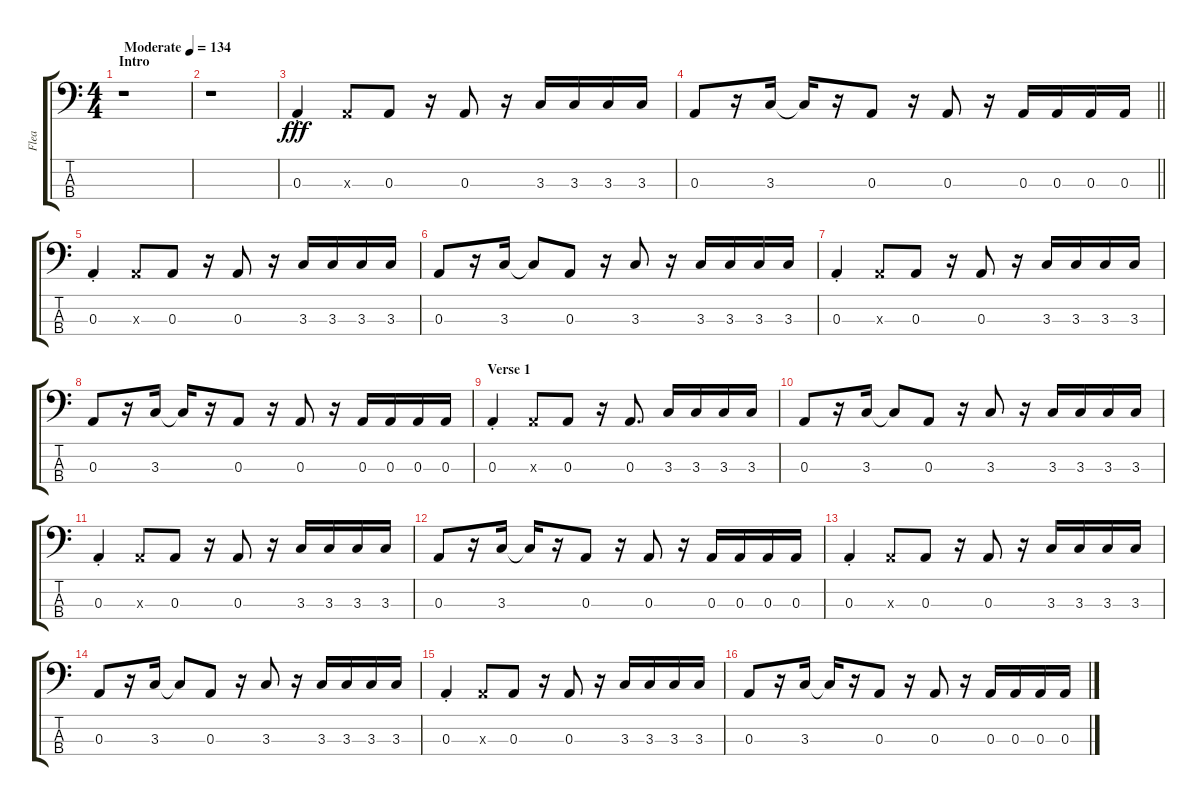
\track ("Flea" "Flea") {instrument electricbassfinger}
\staff {score tabs}
\tuning (G2 D2 A1 E1) {hide}
\ts (4 4)
\section ("" "Intro")
\tempo (134 "Moderate")
\clef f4
\ks c
r.1{dy fff instrument electricbassfinger} |
r.1 |
0.3{st}.4 0.3{x}.8 0.3.8 r.16 0.3.8 r.16 3.3.16 3.3.16 3.3.16 3.3.16 |
\barLineRight lightlight
0.3.8 r.16 3.3.16 3.3{t}.16 r.16 0.3.8 r.16 0.3.8 r.16 0.3.16 0.3.16 0.3.16 0.3.16 |
0.3{st}.4 0.3{x}.8 0.3.8 r.16 0.3.8 r.16 3.3.16 3.3.16 3.3.16 3.3.16 |
0.3.8 r.16 3.3.16 3.3{t}.8 0.3.8 r.16 3.3.8 r.16 3.3.16 3.3.16 3.3.16 3.3.16 |
0.3{st}.4 0.3{x}.8 0.3.8 r.16 0.3.8 r.16 3.3.16 3.3.16 3.3.16 3.3.16 |
0.3.8 r.16 3.3.16 3.3{t}.16 r.16 0.3.8 r.16 0.3.8 r.16 0.3.16 0.3.16 0.3.16 0.3.16 |
\section ("" "Verse 1")
0.3{st}.4 0.3{x}.8 0.3.8 r.16 0.3.8{d} 3.3.16 3.3.16 3.3.16 3.3.16 |
0.3.8 r.16 3.3.16 3.3{t}.8 0.3.8 r.16 3.3.8 r.16 3.3.16 3.3.16 3.3.16 3.3.16 |
0.3{st}.4 0.3{x}.8 0.3.8 r.16 0.3.8 r.16 3.3.16 3.3.16 3.3.16 3.3.16 |
0.3.8 r.16 3.3.16 3.3{t}.16 r.16 0.3.8 r.16 0.3.8 r.16 0.3.16 0.3.16 0.3.16 0.3.16 |
0.3{st}.4 0.3{x}.8 0.3.8 r.16 0.3.8 r.16 3.3.16 3.3.16 3.3.16 3.3.16 |
0.3.8 r.16 3.3.16 3.3{t}.8 0.3.8 r.16 3.3.8 r.16 3.3.16 3.3.16 3.3.16 3.3.16 |
0.3{st}.4 0.3{x}.8 0.3.8 r.16 0.3.8 r.16 3.3.16 3.3.16 3.3.16 3.3.16 |
0.3.8 r.16 3.3.16 3.3{t}.16 r.16 0.3.8 r.16 0.3.8 r.16 0.3.16 0.3.16 0.3.16 0.3.16
